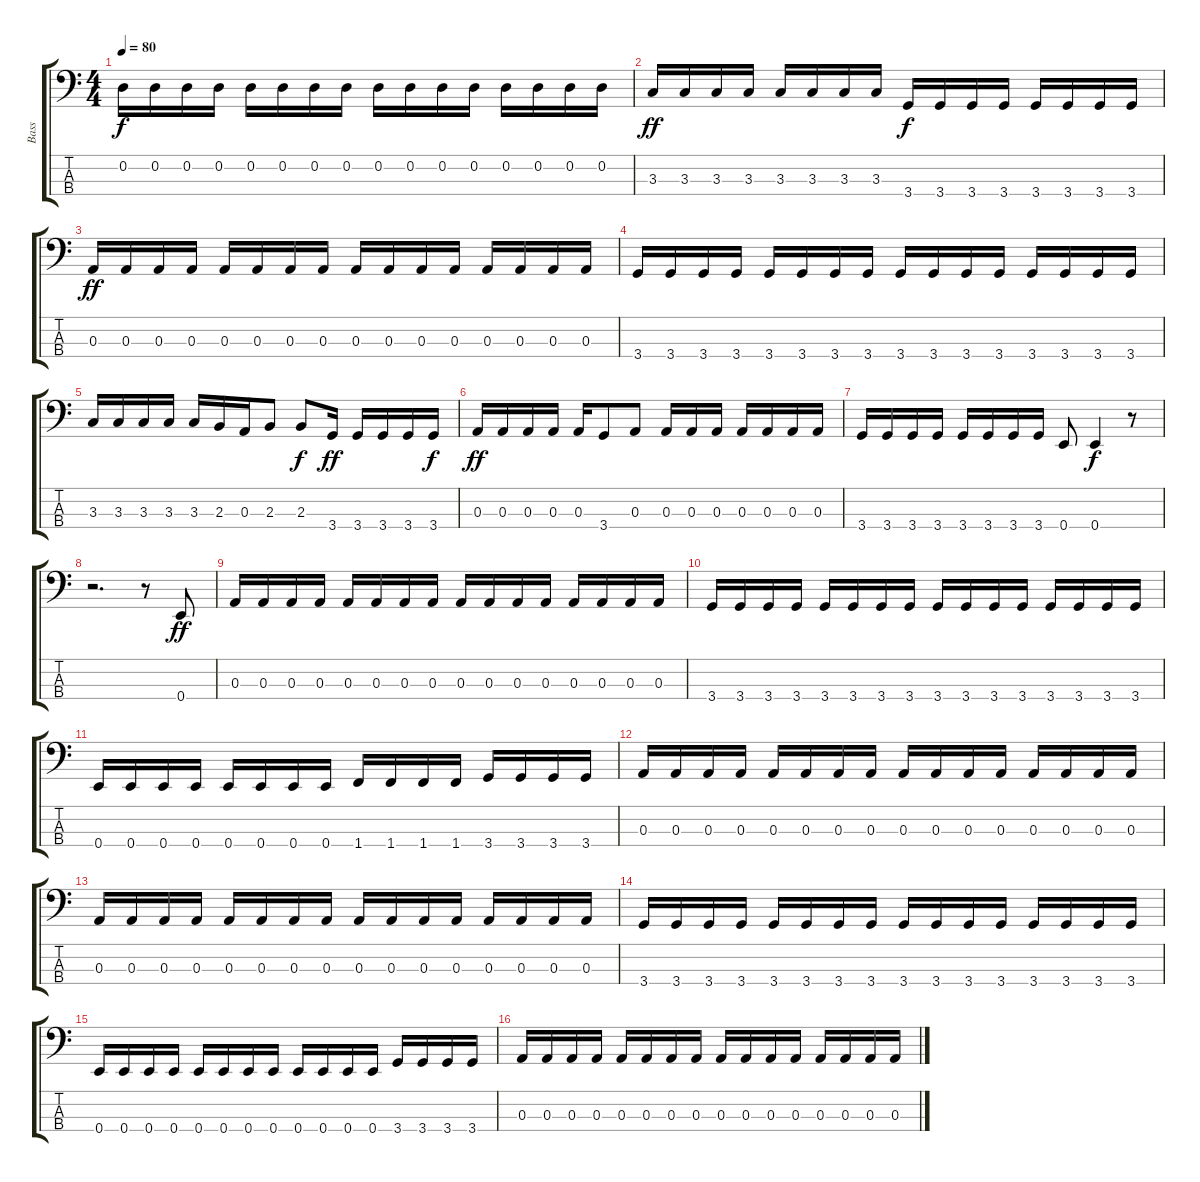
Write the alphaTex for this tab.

\track ("Bass" "Bass") {instrument electricbasspick}
\staff {score tabs}
\tuning (G2 D2 A1 E1) {hide}
\ts (4 4)
\tempo 80
\clef f4
\ks c
0.2.16{dy f} 0.2.16 0.2.16 0.2.16 0.2.16 0.2.16 0.2.16 0.2.16 0.2.16 0.2.16 0.2.16 0.2.16 0.2.16 0.2.16 0.2.16 0.2.16 |
3.3.16{dy ff} 3.3.16 3.3.16 3.3.16 3.3.16 3.3.16 3.3.16 3.3.16 3.4.16{dy f} 3.4.16 3.4.16 3.4.16 3.4.16 3.4.16 3.4.16 3.4.16 |
0.3.16{dy ff} 0.3.16 0.3.16 0.3.16 0.3.16 0.3.16 0.3.16 0.3.16 0.3.16 0.3.16 0.3.16 0.3.16 0.3.16 0.3.16 0.3.16 0.3.16 |
3.4.16 3.4.16 3.4.16 3.4.16 3.4.16 3.4.16 3.4.16 3.4.16 3.4.16 3.4.16 3.4.16 3.4.16 3.4.16 3.4.16 3.4.16 3.4.16 |
3.3.16 3.3.16 3.3.16 3.3.16 3.3.16 2.3.16 0.3.16 2.3.8 2.3.8{dy f} 3.4.16{dy ff} 3.4.16 3.4.16 3.4.16 3.4.16{dy f} |
0.3.16{dy ff} 0.3.16 0.3.16 0.3.16 0.3.16 3.4.8 0.3.8 0.3.16 0.3.16 0.3.16 0.3.16 0.3.16 0.3.16 0.3.16 |
3.4.16 3.4.16 3.4.16 3.4.16 3.4.16 3.4.16 3.4.16 3.4.16 0.4.8 0.4.4{dy f} r.8 |
r.2{d} r.8 0.4.8{dy ff} |
0.3.16 0.3.16 0.3.16 0.3.16 0.3.16 0.3.16 0.3.16 0.3.16 0.3.16 0.3.16 0.3.16 0.3.16 0.3.16 0.3.16 0.3.16 0.3.16 |
3.4.16 3.4.16 3.4.16 3.4.16 3.4.16 3.4.16 3.4.16 3.4.16 3.4.16 3.4.16 3.4.16 3.4.16 3.4.16 3.4.16 3.4.16 3.4.16 |
0.4.16 0.4.16 0.4.16 0.4.16 0.4.16 0.4.16 0.4.16 0.4.16 1.4.16 1.4.16 1.4.16 1.4.16 3.4.16 3.4.16 3.4.16 3.4.16 |
0.3.16 0.3.16 0.3.16 0.3.16 0.3.16 0.3.16 0.3.16 0.3.16 0.3.16 0.3.16 0.3.16 0.3.16 0.3.16 0.3.16 0.3.16 0.3.16 |
0.3.16 0.3.16 0.3.16 0.3.16 0.3.16 0.3.16 0.3.16 0.3.16 0.3.16 0.3.16 0.3.16 0.3.16 0.3.16 0.3.16 0.3.16 0.3.16 |
3.4.16 3.4.16 3.4.16 3.4.16 3.4.16 3.4.16 3.4.16 3.4.16 3.4.16 3.4.16 3.4.16 3.4.16 3.4.16 3.4.16 3.4.16 3.4.16 |
0.4.16 0.4.16 0.4.16 0.4.16 0.4.16 0.4.16 0.4.16 0.4.16 0.4.16 0.4.16 0.4.16 0.4.16 3.4.16 3.4.16 3.4.16 3.4.16 |
0.3.16 0.3.16 0.3.16 0.3.16 0.3.16 0.3.16 0.3.16 0.3.16 0.3.16 0.3.16 0.3.16 0.3.16 0.3.16 0.3.16 0.3.16 0.3.16
